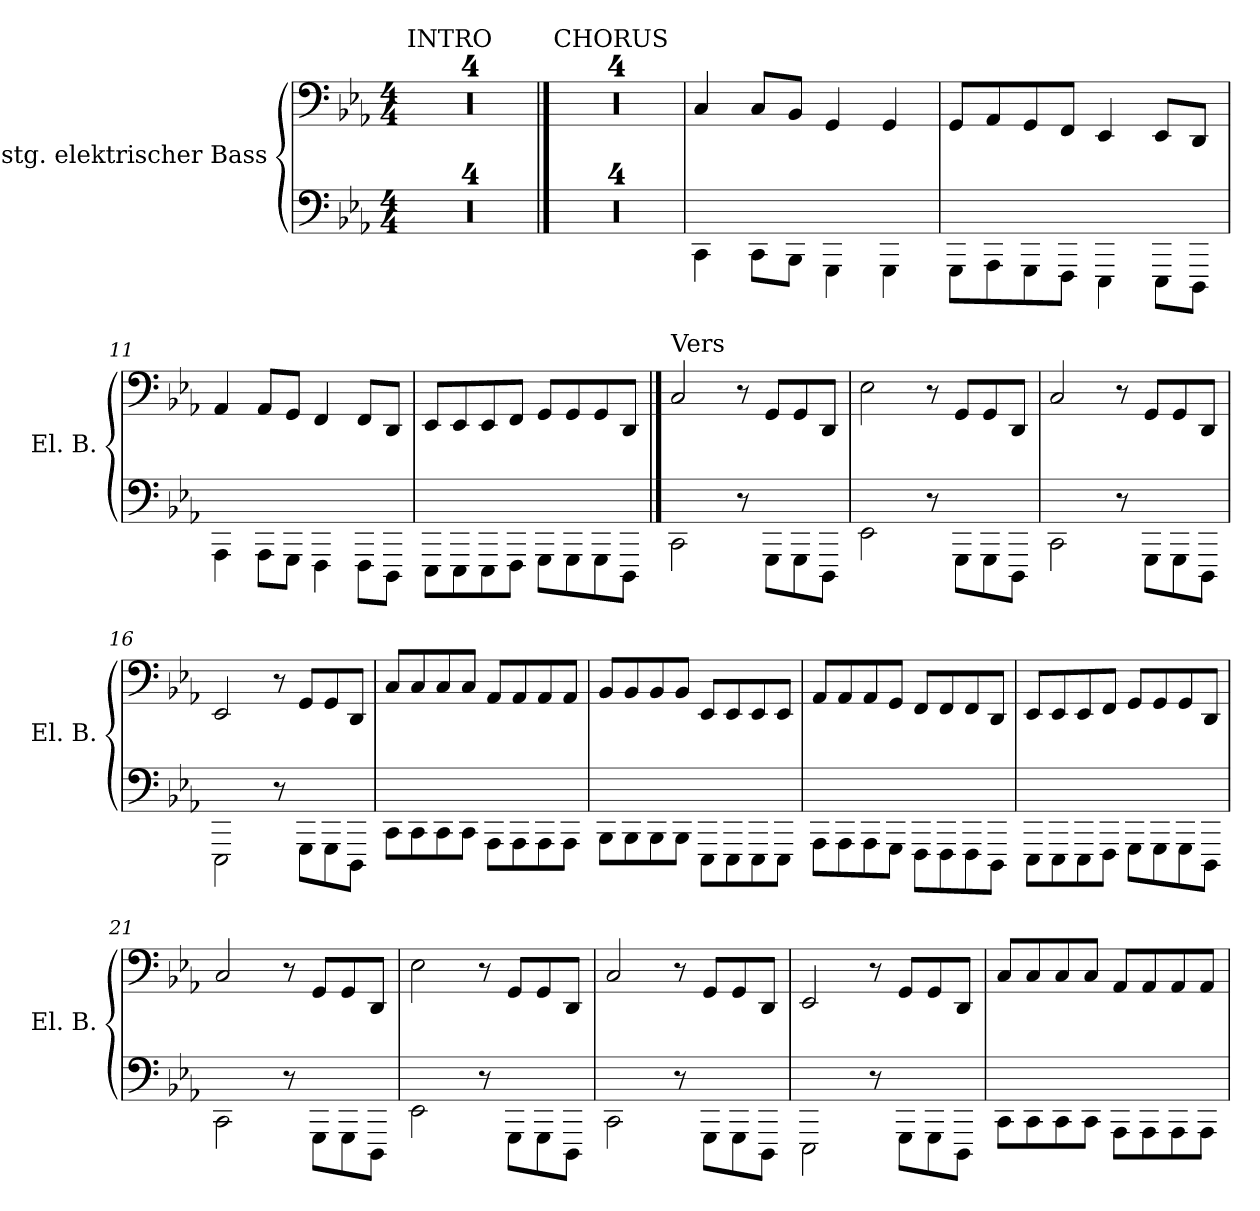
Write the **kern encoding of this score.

**kern	**kern
*part1	*part1
*staff2	*staff1
*I"5-stg. elektrischer Bass	*
*I'El. B.	*
*stria5	*
*	*clefF4
*ITrd7c12	*ITrd7c12
*k[b-e-a-]	*k[b-e-a-]
*M4/4	*M4/4
*MM123	*MM123
=1	=1
!	!LO:TX:t=INTRO
1r	1r
=2	=2
1r	1r
=3	=3
1r	1r
=4	=4
1r	1r
==5	==5
!	!LO:TX:a:t=CHORUS
1r	1r
=6	=6
1r	1r
=7	=7
1r	1r
=8	=8
1r	1r
=9	=9
4CCC\	4CC/
8CCC\L	8CC/L
8BBBB-\J	8BBB-/J
4GGGG\	4GGG/
4GGGG\	4GGG/
=10	=10
8GGGG\L	8GGG/L
8AAAA-\	8AAA-/
8GGGG\	8GGG/
8FFFF\J	8FFF/J
4EEEE-\	4EEE-/
8EEEE-\L	8EEE-/L
8DDDD\J	8DDD/J
=11	=11
4AAAA-\	4AAA-/
8AAAA-\L	8AAA-/L
8GGGG\J	8GGG/J
4FFFF\	4FFF/
8FFFF\L	8FFF/L
8DDDD\J	8DDD/J
=12	=12
8EEEE-\L	8EEE-/L
8EEEE-\	8EEE-/
8EEEE-\	8EEE-/
8FFFF\J	8FFF/J
8GGGG\L	8GGG/L
8GGGG\	8GGG/
8GGGG\	8GGG/
8DDDD\J	8DDD/J
==13	==13
!	!LO:TX:t=Vers
2CCC\	2CC/
8r	8r
8GGGG\L	8GGG/L
8GGGG\	8GGG/
8DDDD\J	8DDD/J
=14	=14
2EEE-\	2EE-\
8r	8r
8GGGG\L	8GGG/L
8GGGG\	8GGG/
8DDDD\J	8DDD/J
=15	=15
2CCC\	2CC/
8r	8r
8GGGG\L	8GGG/L
8GGGG\	8GGG/
8DDDD\J	8DDD/J
=16	=16
2EEEE-\	2EEE-/
8r	8r
8GGGG\L	8GGG/L
8GGGG\	8GGG/
8DDDD\J	8DDD/J
=17	=17
8CCC\L	8CC/L
8CCC\	8CC/
8CCC\	8CC/
8CCC\J	8CC/J
8AAAA-\L	8AAA-/L
8AAAA-\	8AAA-/
8AAAA-\	8AAA-/
8AAAA-\J	8AAA-/J
=18	=18
8BBBB-\L	8BBB-/L
8BBBB-\	8BBB-/
8BBBB-\	8BBB-/
8BBBB-\J	8BBB-/J
8EEEE-\L	8EEE-/L
8EEEE-\	8EEE-/
8EEEE-\	8EEE-/
8EEEE-\J	8EEE-/J
=19	=19
8AAAA-\L	8AAA-/L
8AAAA-\	8AAA-/
8AAAA-\	8AAA-/
8GGGG\J	8GGG/J
8FFFF\L	8FFF/L
8FFFF\	8FFF/
8FFFF\	8FFF/
8DDDD\J	8DDD/J
=20	=20
8EEEE-\L	8EEE-/L
8EEEE-\	8EEE-/
8EEEE-\	8EEE-/
8FFFF\J	8FFF/J
8GGGG\L	8GGG/L
8GGGG\	8GGG/
8GGGG\	8GGG/
8DDDD\J	8DDD/J
=21	=21
2CCC\	2CC/
8r	8r
8GGGG\L	8GGG/L
8GGGG\	8GGG/
8DDDD\J	8DDD/J
=22	=22
2EEE-\	2EE-\
8r	8r
8GGGG\L	8GGG/L
8GGGG\	8GGG/
8DDDD\J	8DDD/J
=23	=23
2CCC\	2CC/
8r	8r
8GGGG\L	8GGG/L
8GGGG\	8GGG/
8DDDD\J	8DDD/J
=24	=24
2EEEE-\	2EEE-/
8r	8r
8GGGG\L	8GGG/L
8GGGG\	8GGG/
8DDDD\J	8DDD/J
=25	=25
8CCC\L	8CC/L
8CCC\	8CC/
8CCC\	8CC/
8CCC\J	8CC/J
8AAAA-\L	8AAA-/L
8AAAA-\	8AAA-/
8AAAA-\	8AAA-/
8AAAA-\J	8AAA-/J
=	=
*-	*-
